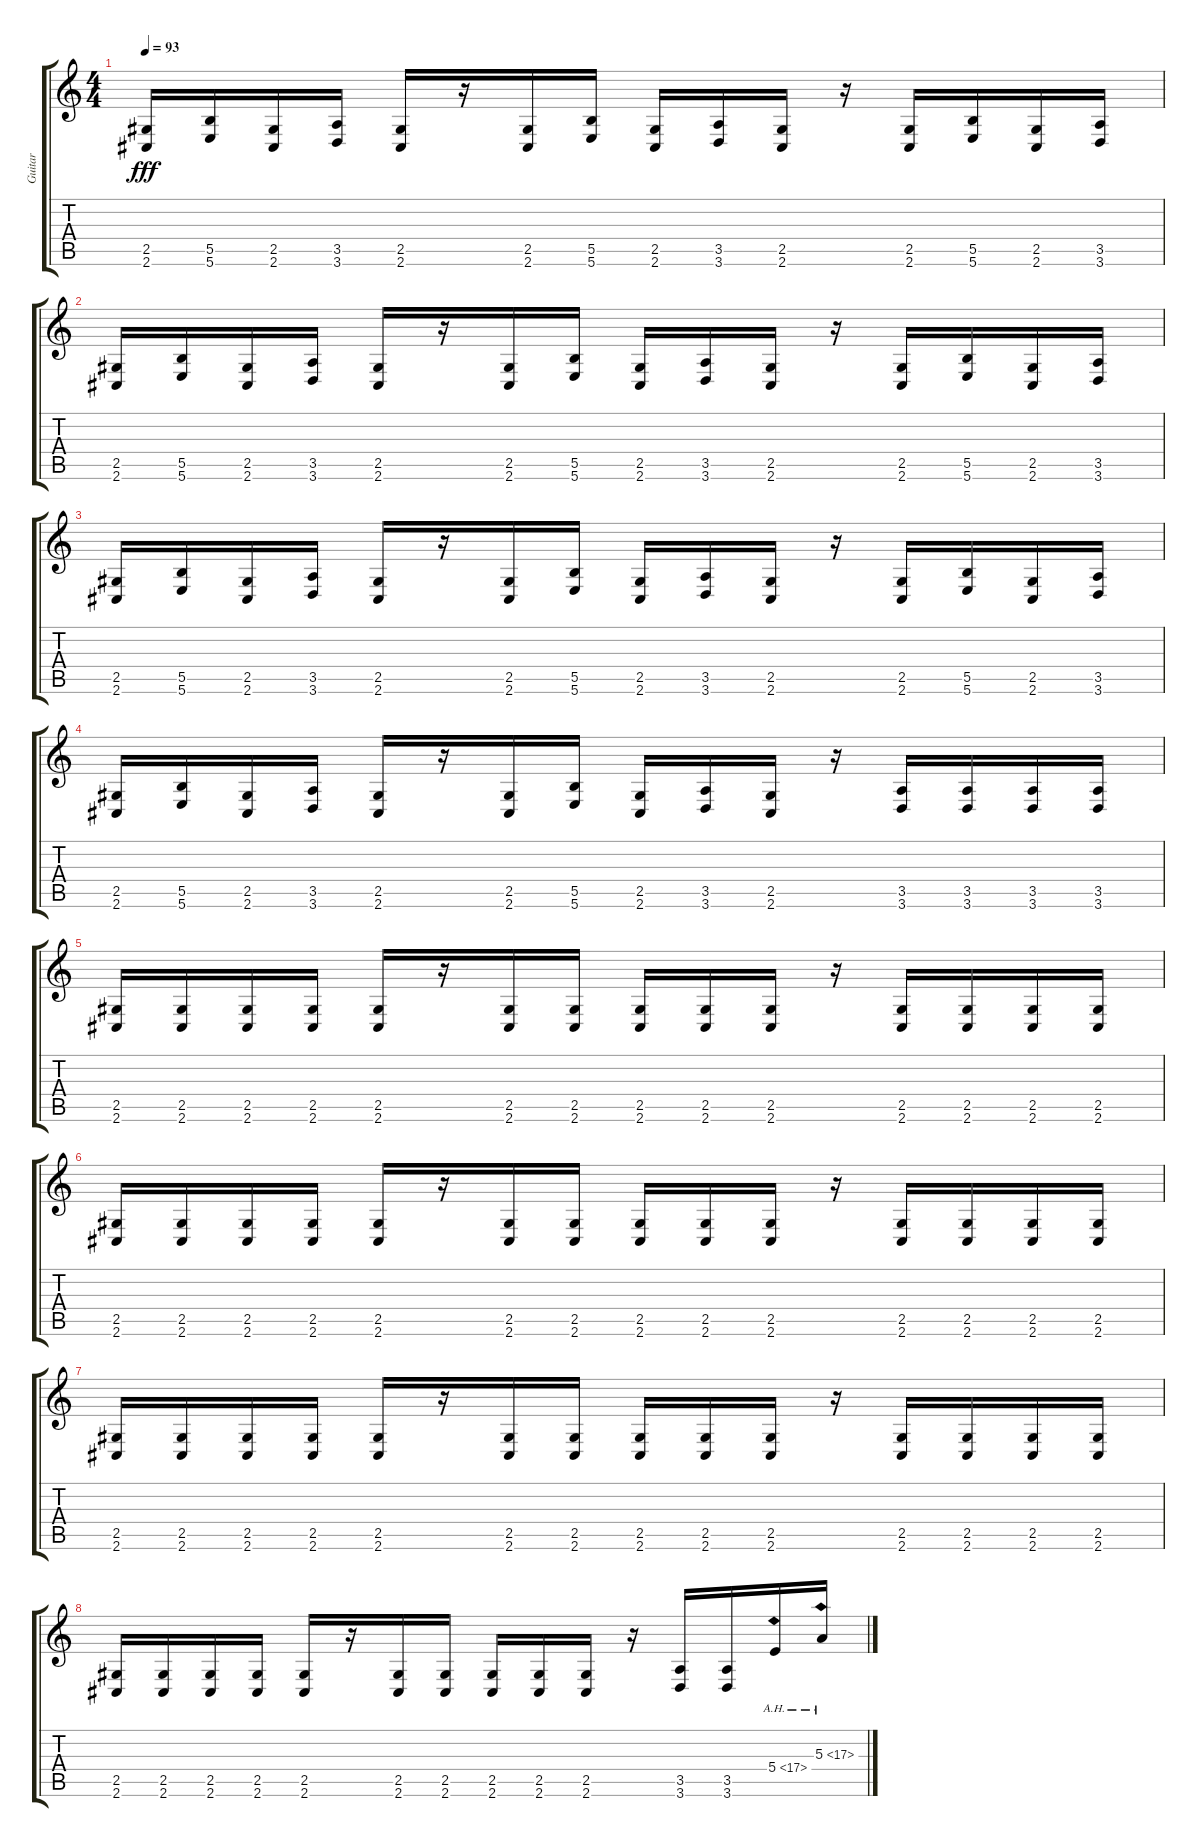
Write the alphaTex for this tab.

\track ("Guitar" "Guitar") {instrument overdrivenguitar}
\staff {score tabs}
\tuning (Db4 Ab3 E3 B2 Gb2 B1) {hide}
\ts (4 4)
\tempo 93
\clef g2
\ks c
(2.5 2.6).16{dy fff} (5.5 5.6).16 (2.5 2.6).16 (3.5 3.6).16 (2.5 2.6).16 r.16 (2.5 2.6).16 (5.5 5.6).16 (2.5 2.6).16 (3.5 3.6).16 (2.5 2.6).16 r.16 (2.5 2.6).16 (5.5 5.6).16 (2.5 2.6).16 (3.5 3.6).16 |
(2.5 2.6).16 (5.5 5.6).16 (2.5 2.6).16 (3.5 3.6).16 (2.5 2.6).16 r.16 (2.5 2.6).16 (5.5 5.6).16 (2.5 2.6).16 (3.5 3.6).16 (2.5 2.6).16 r.16 (2.5 2.6).16 (5.5 5.6).16 (2.5 2.6).16 (3.5 3.6).16 |
(2.5 2.6).16 (5.5 5.6).16 (2.5 2.6).16 (3.5 3.6).16 (2.5 2.6).16 r.16 (2.5 2.6).16 (5.5 5.6).16 (2.5 2.6).16 (3.5 3.6).16 (2.5 2.6).16 r.16 (2.5 2.6).16 (5.5 5.6).16 (2.5 2.6).16 (3.5 3.6).16 |
(2.5 2.6).16 (5.5 5.6).16 (2.5 2.6).16 (3.5 3.6).16 (2.5 2.6).16 r.16 (2.5 2.6).16 (5.5 5.6).16 (2.5 2.6).16 (3.5 3.6).16 (2.5 2.6).16 r.16 (3.5 3.6).16 (3.5 3.6).16 (3.5 3.6).16 (3.5 3.6).16 |
(2.5 2.6).16 (2.5 2.6).16 (2.5 2.6).16 (2.5 2.6).16 (2.5 2.6).16 r.16 (2.5 2.6).16 (2.5 2.6).16 (2.5 2.6).16 (2.5 2.6).16 (2.5 2.6).16 r.16 (2.5 2.6).16 (2.5 2.6).16 (2.5 2.6).16 (2.5 2.6).16 |
(2.5 2.6).16 (2.5 2.6).16 (2.5 2.6).16 (2.5 2.6).16 (2.5 2.6).16 r.16 (2.5 2.6).16 (2.5 2.6).16 (2.5 2.6).16 (2.5 2.6).16 (2.5 2.6).16 r.16 (2.5 2.6).16 (2.5 2.6).16 (2.5 2.6).16 (2.5 2.6).16 |
(2.5 2.6).16 (2.5 2.6).16 (2.5 2.6).16 (2.5 2.6).16 (2.5 2.6).16 r.16 (2.5 2.6).16 (2.5 2.6).16 (2.5 2.6).16 (2.5 2.6).16 (2.5 2.6).16 r.16 (2.5 2.6).16 (2.5 2.6).16 (2.5 2.6).16 (2.5 2.6).16 |
(2.5 2.6).16 (2.5 2.6).16 (2.5 2.6).16 (2.5 2.6).16 (2.5 2.6).16 r.16 (2.5 2.6).16 (2.5 2.6).16 (2.5 2.6).16 (2.5 2.6).16 (2.5 2.6).16 r.16 (3.5 3.6).16 (3.5 3.6).16 5.4{ah 12}.16 5.3{ah 12}.16
